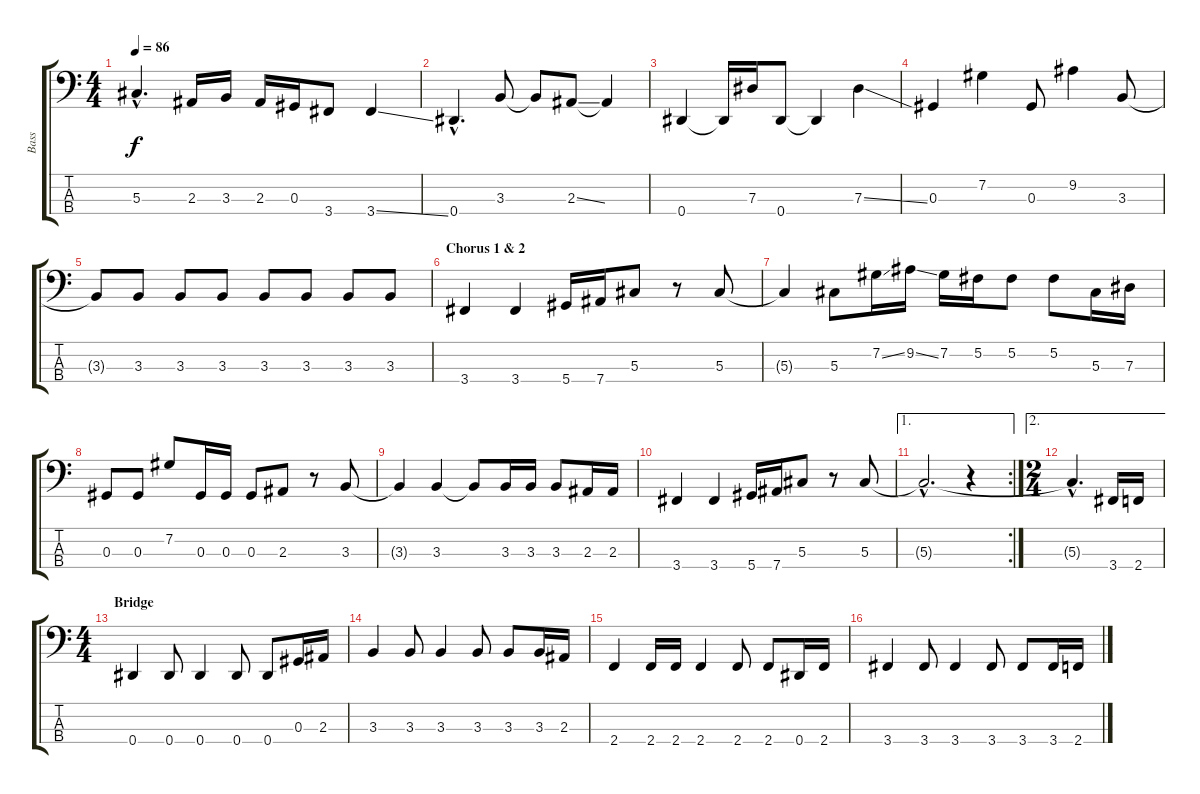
\track ("Bass" "Bass") {instrument electricbasspick}
\staff {score tabs}
\tuning (Gb2 Db2 Ab1 Eb1) {hide}
\ts (4 4)
\tempo 86
\clef f4
\ks c
5.3{hac}.4{d dy f} 2.3.16 3.3.16 2.3.16 0.3.16 3.4.8 3.4{ss}.4 |
0.4{hac}.4{d} 3.3.8 3.3{t}.8 2.3{ss}.8 2.3{t}.4 |
0.4.4 0.4{t}.16 7.3.16 0.4.8 0.4{t}.4 7.3{ss}.4 |
0.3.4 7.2.4 0.3.8 9.2.4 3.3.8 |
3.3{t}.8 3.3.8 3.3.8 3.3.8 3.3.8 3.3.8 3.3.8 3.3.8 |
\section ("" "Chorus 1 & 2")
3.4.4 3.4.4 5.4.16 7.4.16 5.3.8 r.8 5.3.8 |
5.3{t}.4 5.3.8 7.2{ss}.16 9.2{ss}.16 7.2.16 5.2.16 5.2.8 5.2.8 5.3.16 7.3.16 |
0.3.8 0.3.8 7.2.8 0.3.16 0.3.16 0.3.8 2.3.8 r.8 3.3.8 |
3.3{t}.4 3.3.4 3.3{t}.8 3.3.16 3.3.16 3.3.8 2.3.16 2.3.16 |
3.4.4 3.4.4 5.4.16 7.4.16 5.3.8 r.8 5.3.8 |
\ae 1
\rc 2
5.3{hac t}.2{d} r.4 |
\ae 2
\ts (2 4)
5.3{hac t}.4{d} 3.4.16 2.4.16 |
\ts (4 4)
\section ("" "Bridge")
0.4.4 0.4.8 0.4.4 0.4.8 0.4.8 0.3.16 2.3.16 |
3.3.4 3.3.8 3.3.4 3.3.8 3.3.8 3.3.16 2.3.16 |
2.4.4 2.4.16 2.4.16 2.4.4 2.4.8 2.4.8 0.4.16 2.4.16 |
3.4.4 3.4.8 3.4.4 3.4.8 3.4.8 3.4.16 2.4.16
